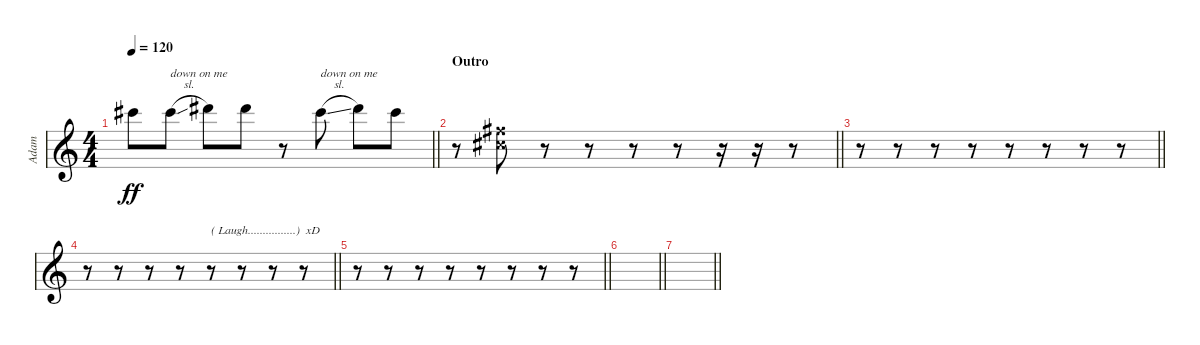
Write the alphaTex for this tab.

\track ("Adam" "Adam") {instrument distortionguitar}
\staff {score}
\tuning (E4 B3 G3 D3 A2 E2) {hide}
\ts (4 4)
\tempo 120
\clef g2
\barLineRight lightlight
\ks c
9.1{t}.8{dy ff} 9.1{sl}.8{txt "down on me" balance 8} 11.1.8 11.1.8 r.8 9.1{sl}.8{txt "down on me"} 11.1.8 9.1.8 |
\section ("" "Outro")
\barLineRight lightlight
r.8 (2.1{x} 2.2{x}).8 r.8 r.8 r.8 r.8 r.16 r.16 r.8 |
\barLineRight lightlight
r.8 r.8 r.8 r.8 r.8 r.8 r.8 r.8 |
\barLineRight lightlight
r.8 r.8 r.8 r.8 r.8{txt "( Laugh................)  xD"} r.8 r.8 r.8 |
\barLineRight lightlight
r.8 r.8 r.8 r.8 r.8 r.8 r.8 r.8 |
\barLineRight lightlight
|
\barLineRight lightlight
